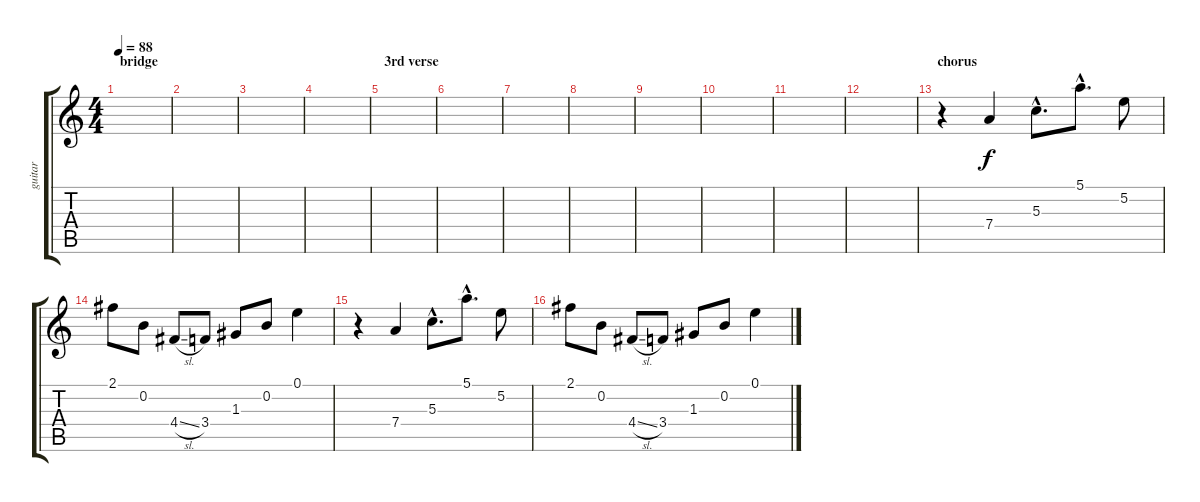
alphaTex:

\track ("guitar" "guitar") {instrument overdrivenguitar}
\staff {score tabs}
\tuning (E4 B3 G3 D3 A2 E2) {hide}
\ts (4 4)
\section ("" "bridge")
\tempo 88
\clef g2
\ks c
|
|
|
|
\section ("" "3rd verse")
|
|
|
|
|
|
|
|
\section ("" "chorus")
r.4 7.4.4 5.3{hac}.8{d} 5.1{hac}.8{d} 5.2.8 |
2.1.8 0.2.8 4.4{sl}.8 3.4.8 1.3.8 0.2.8 0.1.4 |
r.4 7.4.4 5.3{hac}.8{d} 5.1{hac}.8{d} 5.2.8 |
2.1.8 0.2.8 4.4{sl}.8 3.4.8 1.3.8 0.2.8 0.1.4
